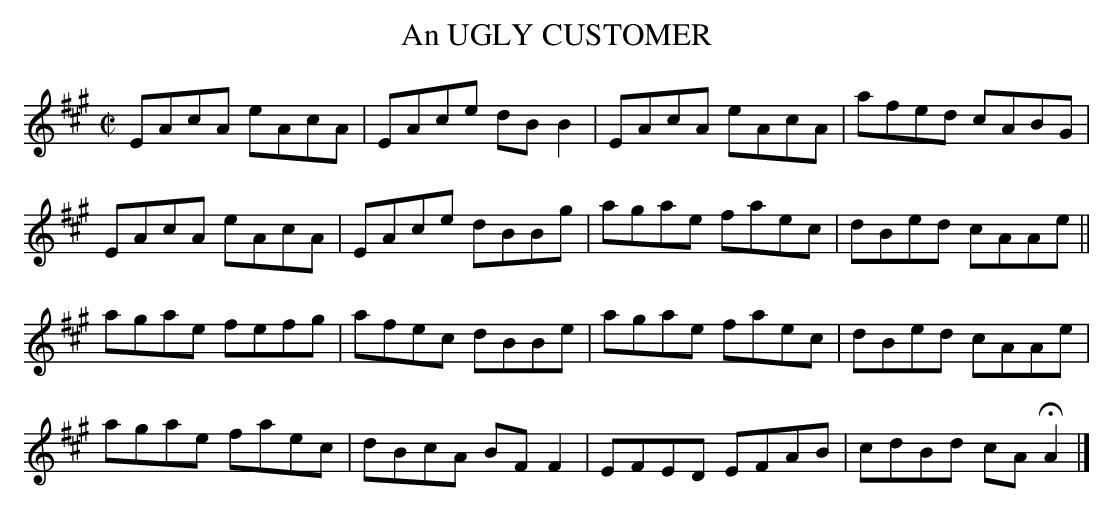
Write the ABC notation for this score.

X:1
T:UGLY CUSTOMER, An
M:C|
L:1/8
K:A
EAcA eAcA|EAce dBB2|EAcA eAcA|afed cABG|
EAcA eAcA|EAce dBBg|agae faec|dBed cAAe||
agae fefg|afec dBBe|agae faec|dBed cAAe|
agae faec|dBcA BFF2|EFED EFAB|cdBd cAHA2|]
